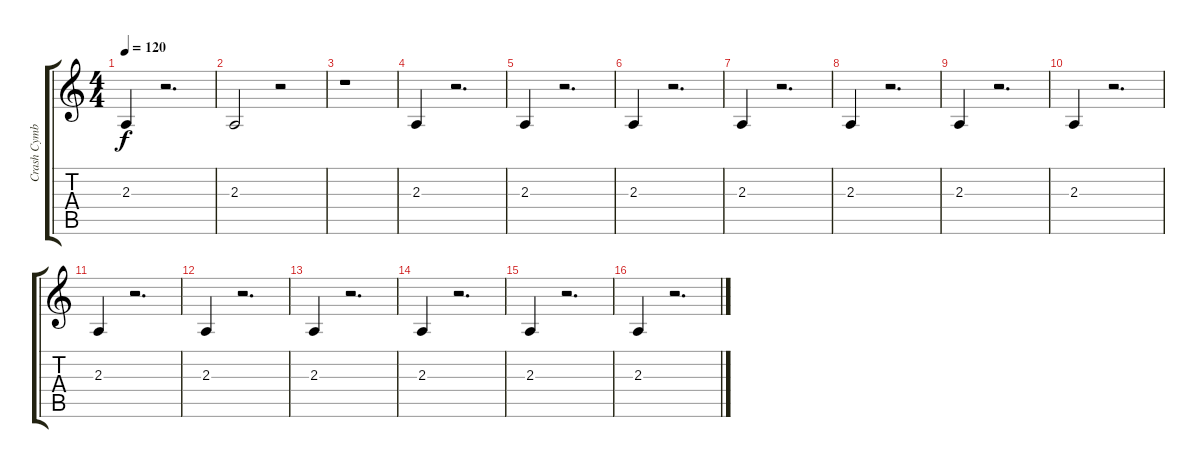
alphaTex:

\track ("Crash Cymbal" "Crash Cymb") {instrument acousticgrandpiano}
\staff {score tabs}
\tuning (E4 B3 G3 D3 A2 E2) {hide}
\ts (4 4)
\tempo 120
\clef g2
\ks c
2.3.4{dy f} r.2{d} |
2.3.2 r.2 |
r.1 |
2.3.4 r.2{d} |
2.3.4 r.2{d} |
2.3.4 r.2{d} |
2.3.4 r.2{d} |
2.3.4 r.2{d} |
2.3.4 r.2{d} |
2.3.4 r.2{d} |
2.3.4 r.2{d} |
2.3.4 r.2{d} |
2.3.4 r.2{d} |
2.3.4 r.2{d} |
2.3.4 r.2{d} |
2.3.4 r.2{d}
